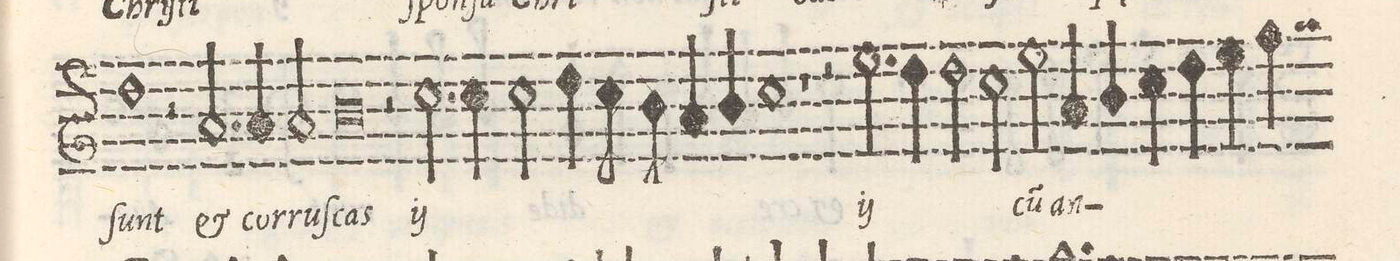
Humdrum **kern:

**kern	**text
*I"CANTVS	*
*clefG2	*
*k[]	*
*met(C|)	*
*M2/1	*
=35-	=35-
1dd\	ſunt
2r	.
2.a/	et
=36-	=36-
4a/	cor-
2a/	-ruſ-
0b\	-cas
=37-	=37-
2r	.
*	*ij
2.ccny\	quae
=38-	=38-
4cc\	in
2cc\	mun-
4dd\	-do
8cc\	sunt
8b\	et
4a/	cor-
4b/	-rus-
=39-	=39-
1cc\	-cas
*	*Xij
1r	.
=40-	=40-
2r	.
*ij	*
2.ee\	et
4dd\	cor-
2dd\	-rus-
=41-	=41-
2cc\	-cas
*	*Xij
2ee\	cu(m)
4a/	an-
4b/	.
4cc\	.
4dd\	.
=42-	=42-
4ee\	.
4ff\	.
*custos:gg	*
*-	*-
